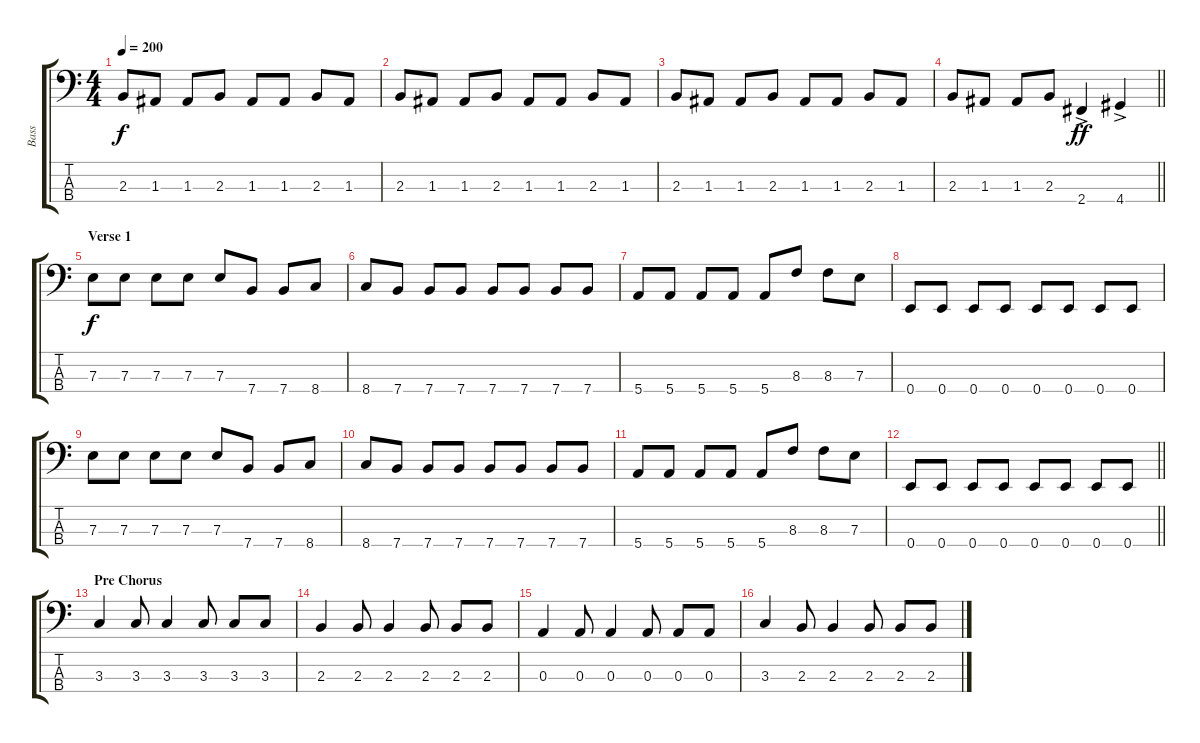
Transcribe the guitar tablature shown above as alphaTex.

\track ("Bass" "Bass") {instrument electricbassfinger}
\staff {score tabs}
\tuning (G2 D2 A1 E1) {hide}
\ts (4 4)
\tempo 200
\clef f4
\ks c
2.3.8{dy f} 1.3.8 1.3.8 2.3.8 1.3.8 1.3.8 2.3.8 1.3.8 |
2.3.8 1.3.8 1.3.8 2.3.8 1.3.8 1.3.8 2.3.8 1.3.8 |
2.3.8 1.3.8 1.3.8 2.3.8 1.3.8 1.3.8 2.3.8 1.3.8 |
\barLineRight lightlight
2.3.8 1.3.8 1.3.8 2.3.8 2.4{ac}.4{dy ff} 4.4{ac}.4 |
\section ("" "Verse 1")
7.3.8{dy f} 7.3.8 7.3.8 7.3.8 7.3.8 7.4.8 7.4.8 8.4.8 |
8.4.8 7.4.8 7.4.8 7.4.8 7.4.8 7.4.8 7.4.8 7.4.8 |
5.4.8 5.4.8 5.4.8 5.4.8 5.4.8 8.3.8 8.3.8 7.3.8 |
0.4.8 0.4.8 0.4.8 0.4.8 0.4.8 0.4.8 0.4.8 0.4.8 |
7.3.8 7.3.8 7.3.8 7.3.8 7.3.8 7.4.8 7.4.8 8.4.8 |
8.4.8 7.4.8 7.4.8 7.4.8 7.4.8 7.4.8 7.4.8 7.4.8 |
5.4.8 5.4.8 5.4.8 5.4.8 5.4.8 8.3.8 8.3.8 7.3.8 |
\barLineRight lightlight
0.4.8 0.4.8 0.4.8 0.4.8 0.4.8 0.4.8 0.4.8 0.4.8 |
\section ("" "Pre Chorus")
3.3.4 3.3.8 3.3.4 3.3.8 3.3.8 3.3.8 |
2.3.4 2.3.8 2.3.4 2.3.8 2.3.8 2.3.8 |
0.3.4 0.3.8 0.3.4 0.3.8 0.3.8 0.3.8 |
3.3.4 2.3.8 2.3.4 2.3.8 2.3.8 2.3.8
